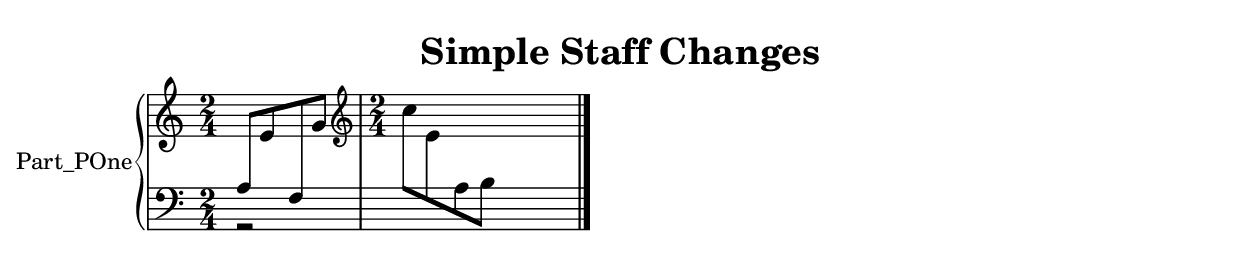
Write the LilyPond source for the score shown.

\version "2.24.0"

% Generated by xml2ly vv0.9.67-gamma (March 25, 2023)
% on Sunday 2023-04-09 @ 18:38:23 CEST
% from "SimpleStaffChanges.xml"

% The conversion date was: Sunday 2023-04-09 @ 18:38:23 CEST

% The conversion command as supplied was: 
%  xml2ly -auto-output-file-name -lilypond-generation-infos SimpleStaffChanges.xml
% or, with short option names:
%     SimpleStaffChanges.xml

\header {
  title                = "Simple Staff Changes"
  workCreditTypeTitle = "Simple Staff Changes"
  encodingDate        = "2023-04-03"
  software            = "MuseScore 4.0.2"
  title               = "Simple Staff Changes"
}

\paper {
  % horizontal-shift = 0.0\mm
  % indent = 0.0\mm
  % short-indent = 0.0\mm
  % markup-system-spacing-padding = 0.0\mm
  % between-system-space = 0.0\mm
  % page-top-space = 0.0\mm
  % page-count = -1
  % system-count = -1
  
  
  
  
  oddHeaderMarkup = ""
  evenHeaderMarkup = ""
  oddFooterMarkup = ""
  evenFooterMarkup = ""
}

\layout {
  \context {
    \Score
    autoBeaming = ##f % to display tuplets brackets
  }
  \context {
    \Voice
  }
}

Part_POne_Staff_One_Voice_One = \absolute {
  \language "nederlands"
  s2 |
  \key c \major
  \numericTimeSignature \time 2/4
  
  \clef "treble"
  s1
  \bar "|."
}

Part_POne_Staff_Two_Voice_One = \absolute {
  \language "nederlands"
  \key c \major
  \numericTimeSignature \time 2/4
  
  \clef "bass"
  a8 [
  \change Staff = "Part_POne_Staff_One"
  e'8
  \change Staff = "Part_POne_Staff_Two"
  f8
  \change Staff = "Part_POne_Staff_One"
  g'8 ] | % 2
  \barNumberCheck #2
  s1
  \bar "|."
}

Part_POne_Staff_Two_Voice_Five = \absolute {
  \language "nederlands"
  \key c \major
  \numericTimeSignature \time 2/4
  
  \clef "bass"
  r2 | % 2
  \barNumberCheck #2
  
  \cadenzaOn
  \omit Staff.TimeSignature
  
  \change Staff = "Part_POne_Staff_One"
  c''8 [ e'8
  \change Staff = "Part_POne_Staff_Two"
  a8 b8 ] R2
  \bar "|."
  
  \undo \omit Staff.TimeSignature |
  \cadenzaOff
}

\book {
  \score {
    <<
      
      \new PianoStaff
      \with {
        instrumentName = "Part_POne"
      }
       <<
      \new Staff = "Part_POne_Staff_One"
      \with {
      }
      <<
        \context Voice = "Part_POne_Staff_One_Voice_One" <<
          \Part_POne_Staff_One_Voice_One
        >>
      >>
      
      \new Staff = "Part_POne_Staff_Two"
      \with {
      }
      <<
        \context Voice = "Part_POne_Staff_Two_Voice_One" <<
          \voiceOne % out of 2 regular voices
          \Part_POne_Staff_Two_Voice_One
        >>
        \context Voice = "Part_POne_Staff_Two_Voice_Five" <<
          \voiceTwo % out of 2 regular voices
          \Part_POne_Staff_Two_Voice_Five
        >>
      >>
      >>
      
    >>
    
    \layout {
      \context {
        \Score
        autoBeaming = ##f % to display tuplets brackets
      }
      \context {
        \Voice
      }
    }
    
    \midi {
      \tempo 16= 360
    }
  }
  
}
